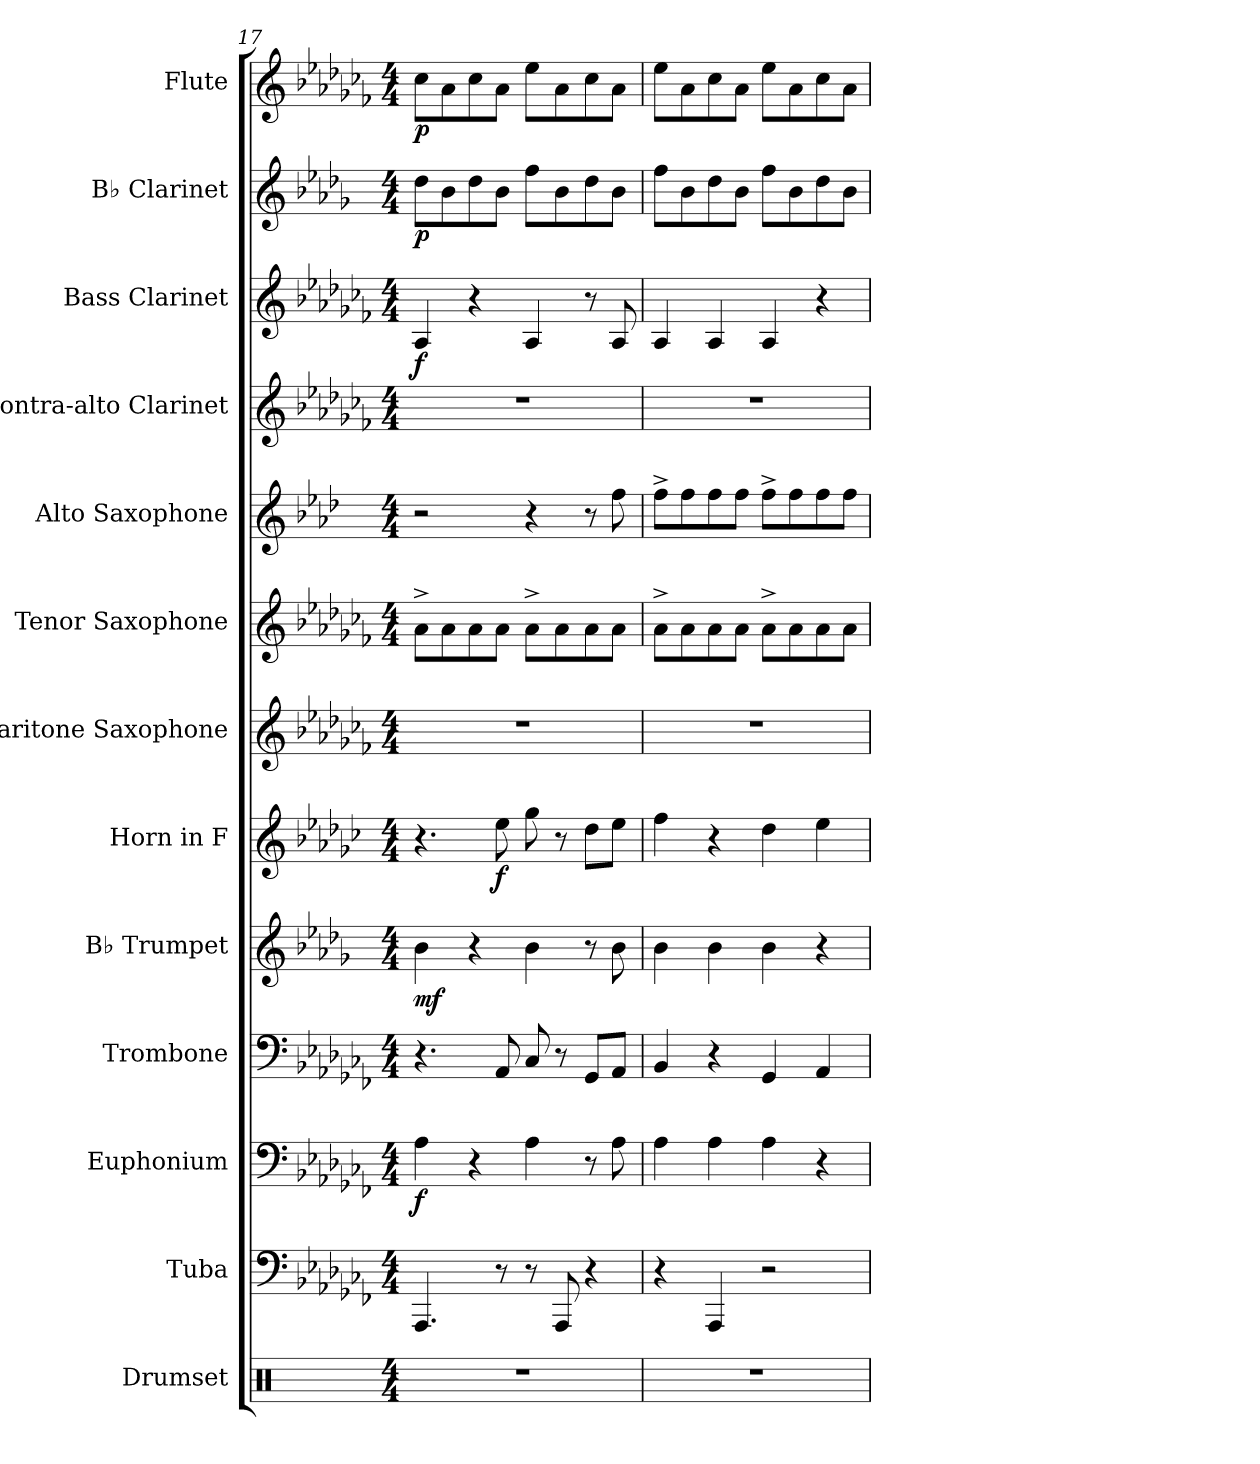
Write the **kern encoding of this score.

**kern	**kern	**kern	**dynam	**kern	**kern	**dynam	**kern	**dynam	**kern	**kern	**kern	**kern	**kern	**dynam	**kern	**dynam	**kern	**dynam
*part13	*part12	*part11	*part11	*part10	*part9	*part9	*part8	*part8	*part7	*part6	*part5	*part4	*part3	*part3	*part2	*part2	*part1	*part1
*staff13	*staff12	*staff11	*staff11	*staff10	*staff9	*staff9	*staff8	*staff8	*staff7	*staff6	*staff5	*staff4	*staff3	*staff3	*staff2	*staff2	*staff1	*staff1
*I"Drumset	*I"Tuba	*I"Euphonium	*	*I"Trombone	*I"B♭ Trumpet	*	*I"Horn in F	*	*I"Baritone Saxophone	*I"Tenor Saxophone	*I"Alto Saxophone	*I"Contra-alto Clarinet	*I"Bass Clarinet	*	*I"B♭ Clarinet	*	*I"Flute	*
*I'Drs.	*I'Tba.	*I'Euph.	*	*I'Tbn.	*I'B♭ Tpt.	*	*	*	*I'Bar. Sax.	*I'T. Sax.	*I'A. Sax.	*I'C-a. Cl.	*I'B. Cl.	*	*I'B♭ Cl.	*	*I'Fl.	*
*clefX	*clefF4	*clefF4	*	*clefF4	*clefG2	*	*clefG2	*	*clefG2	*clefG2	*clefG2	*clefG2	*clefG2	*	*clefG2	*	*clefG2	*
*	*	*	*	*	*ITrd1c2	*	*ITrd4c7	*	*ITrd12c21	*ITrd8c14	*ITrd5c9	*ITrd12c21	*ITrd8c14	*	*ITrd1c2	*	*	*
*k[]	*k[b-e-a-d-g-c-f-]	*k[b-e-a-d-g-c-f-]	*	*k[b-e-a-d-g-c-f-]	*k[b-e-a-d-g-c-f-]	*	*k[b-e-a-d-g-c-f-]	*	*k[b-e-a-d-g-c-f-]	*k[b-e-a-d-g-c-f-]	*k[b-e-a-d-g-c-f-]	*k[b-e-a-d-g-c-f-]	*k[b-e-a-d-g-c-f-]	*	*k[b-e-a-d-g-c-f-]	*	*k[b-e-a-d-g-c-f-]	*
*M4/4	*M4/4	*M4/4	*	*M4/4	*M4/4	*	*M4/4	*	*M4/4	*M4/4	*M4/4	*M4/4	*M4/4	*	*M4/4	*	*M4/4	*
=17	=17	=17	=17	=17	=17	=17	=17	=17	=17	=17	=17	=17	=17	=17	=17	=17	=17	=17
!	!	!	!LO:DY:b	!	!	!LO:DY:b	!	!	!	!	!	!	!	!LO:DY:b	!	!LO:DY:b	!	!LO:DY:b
1r	4.AAA-/	4A-\	f	4.r	4a-\	mf	4.r	.	1r	8A-^\L	2r	1r	4AA-/	f	8cc-\L	p	8cc-\L	p
.	.	.	.	.	.	.	.	.	.	8A-\	.	.	.	.	8a-\	.	8a-\	.
.	.	4r	.	.	4r	.	.	.	.	8A-\	.	.	4r	.	8cc-\	.	8cc-\	.
!	!	!	!	!	!	!	!	!LO:DY:b	!	!	!	!	!	!	!	!	!	!
.	8r	.	.	8AA-/	.	.	8a-\	f	.	8A-\J	.	.	.	.	8a-\J	.	8a-\J	.
.	8r	4A-\	.	8C-/	4a-\	.	8cc-\	.	.	8A-^\L	4r	.	4AA-/	.	8ee-\L	.	8ee-\L	.
.	8AAA-/	.	.	8r	.	.	8r	.	.	8A-\	.	.	.	.	8a-\	.	8a-\	.
.	4r	8r	.	8GG-/L	8r	.	8g-\L	.	.	8A-\	8r	.	8r	.	8cc-\	.	8cc-\	.
.	.	8A-\	.	8AA-/J	8a-\	.	8a-\J	.	.	8A-\J	8a-\	.	8AA-/	.	8a-\J	.	8a-\J	.
!!LO:PB:g=z
=18	=18	=18	=18	=18	=18	=18	=18	=18	=18	=18	=18	=18	=18	=18	=18	=18	=18	=18
1r	4r	4A-\	.	4BB-/	4a-\	.	4b-\	.	1r	8A-^\L	8a-^\L	1r	4AA-/	.	8ee-\L	.	8ee-\L	.
.	.	.	.	.	.	.	.	.	.	8A-\	8a-\	.	.	.	8a-\	.	8a-\	.
.	4AAA-/	4A-\	.	4r	4a-\	.	4r	.	.	8A-\	8a-\	.	4AA-/	.	8cc-\	.	8cc-\	.
.	.	.	.	.	.	.	.	.	.	8A-\J	8a-\J	.	.	.	8a-\J	.	8a-\J	.
.	2r	4A-\	.	4GG-/	4a-\	.	4g-\	.	.	8A-^\L	8a-^\L	.	4AA-/	.	8ee-\L	.	8ee-\L	.
.	.	.	.	.	.	.	.	.	.	8A-\	8a-\	.	.	.	8a-\	.	8a-\	.
.	.	4r	.	4AA-/	4r	.	4a-\	.	.	8A-\	8a-\	.	4r	.	8cc-\	.	8cc-\	.
.	.	.	.	.	.	.	.	.	.	8A-\J	8a-\J	.	.	.	8a-\J	.	8a-\J	.
=	=	=	=	=	=	=	=	=	=	=	=	=	=	=	=	=	=	=
*-	*-	*-	*-	*-	*-	*-	*-	*-	*-	*-	*-	*-	*-	*-	*-	*-	*-	*-
